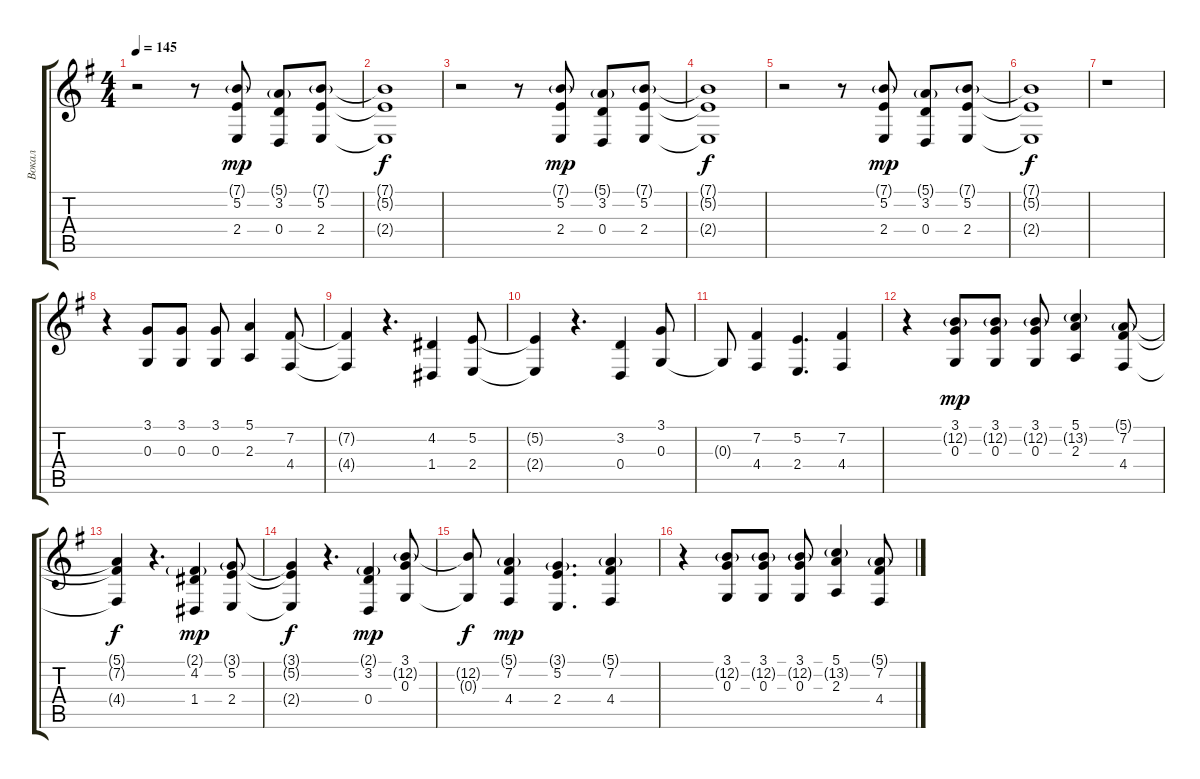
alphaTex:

\track ("Вокал" "Вокал") {instrument drawbarorgan}
\staff {score tabs}
\tuning (E4 B3 G3 D3 A2 E2) {hide}
\ts (4 4)
\tempo 145
\clef g2
\ks g
r.2{dy f} r.8 (7.1{g} 5.2 2.4).8{dy mp} (5.1{g} 3.2 0.4).8 (7.1{g} 5.2 2.4).8 |
(7.1{t} 5.2{t} 2.4{t}).1{dy f} |
r.2 r.8 (7.1{g} 5.2 2.4).8{dy mp} (5.1{g} 3.2 0.4).8 (7.1{g} 5.2 2.4).8 |
(7.1{t} 5.2{t} 2.4{t}).1{dy f} |
r.2 r.8 (7.1{g} 5.2 2.4).8{dy mp} (5.1{g} 3.2 0.4).8 (7.1{g} 5.2 2.4).8 |
(7.1{t} 5.2{t} 2.4{t}).1{dy f} |
r.1 |
r.4 (3.1 0.3).8 (3.1 0.3).8 (3.1 0.3).8 (5.1 2.3).4 (7.2 4.4).8 |
(7.2{t} 4.4{t}).4 r.4{d} (4.2 1.4).4 (5.2 2.4).8 |
(5.2{t} 2.4{t}).4 r.4{d} (3.2 0.4).4 (3.1 0.3).8 |
0.3{t}.8 (7.2 4.4).4 (5.2 2.4).4{d} (7.2 4.4).4 |
r.4 (3.1 12.2{g} 0.3).8{dy mp} (3.1 12.2{g} 0.3).8 (3.1 12.2{g} 0.3).8 (5.1 13.2{g} 2.3).4 (5.1{g} 7.2 4.4).8 |
(5.1{t} 7.2{t} 4.4{t}).4{dy f} r.4{d} (2.1{g} 4.2 1.4).4{dy mp} (3.1{g} 5.2 2.4).8 |
(3.1{t} 5.2{t} 2.4{t}).4{dy f} r.4{d} (2.1{g} 3.2 0.4).4{dy mp} (3.1 12.2{g} 0.3).8 |
(12.2{t} 0.3{t}).8{dy f} (5.1{g} 7.2 4.4).4{dy mp} (3.1{g} 5.2 2.4).4{d} (5.1{g} 7.2 4.4).4 |
r.4 (3.1 12.2{g} 0.3).8 (3.1 12.2{g} 0.3).8 (3.1 12.2{g} 0.3).8 (5.1 13.2{g} 2.3).4 (5.1{g} 7.2 4.4).8
